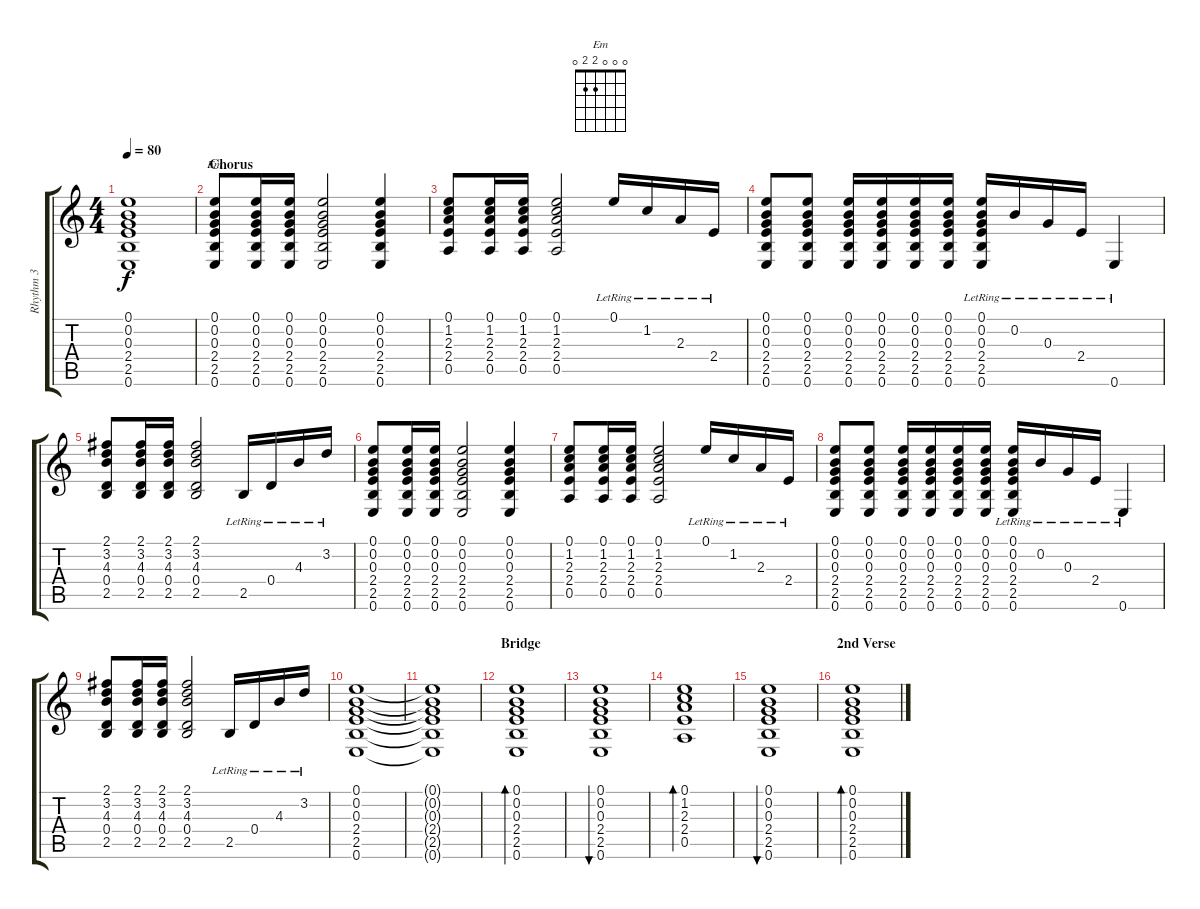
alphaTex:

\track ("Rhythm 3" "Rhythm 3") {instrument electricguitarclean}
\staff {score tabs}
\tuning (E4 B3 G3 D3 A2 E2) {hide}
\chord ("Em" 0 0 0 2 2 0)
\ts (4 4)
\tempo 80
\clef g2
\ks c
(0.1{t} 0.2{t} 0.3{t} 2.4{t} 2.5{t} 0.6{t}).1{dy f} |
\section ("" "Chorus")
(0.1 0.2 0.3 2.4 2.5 0.6).8{ch "Em"} (0.1 0.2 0.3 2.4 2.5 0.6).16 (0.1 0.2 0.3 2.4 2.5 0.6).16 (0.1 0.2 0.3 2.4 2.5 0.6).2 (0.1 0.2 0.3 2.4 2.5 0.6).4 |
(0.1 1.2 2.3 2.4 0.5).8 (0.1 1.2 2.3 2.4 0.5).16 (0.1 1.2 2.3 2.4 0.5).16 (0.1 1.2 2.3 2.4 0.5).2 0.1{lr}.16 1.2{lr}.16 2.3{lr}.16 2.4{lr}.16 |
(0.1 0.2 0.3 2.4 2.5 0.6).8 (0.1 0.2 0.3 2.4 2.5 0.6).8 (0.1 0.2 0.3 2.4 2.5 0.6).16 (0.1 0.2 0.3 2.4 2.5 0.6).16 (0.1 0.2 0.3 2.4 2.5 0.6).16 (0.1 0.2 0.3 2.4 2.5 0.6).16 (0.1{lr} 0.2{lr} 0.3{lr} 2.4{lr} 2.5{lr} 0.6{lr}).16 0.2{lr}.16 0.3{lr}.16 2.4{lr}.16 0.6{lr}.4 |
(2.1 3.2 4.3 0.4 2.5).8 (2.1 3.2 4.3 0.4 2.5).16 (2.1 3.2 4.3 0.4 2.5).16 (2.1 3.2 4.3 0.4 2.5).2 2.5{lr}.16 0.4{lr}.16 4.3{lr}.16 3.2{lr}.16 |
(0.1 0.2 0.3 2.4 2.5 0.6).8 (0.1 0.2 0.3 2.4 2.5 0.6).16 (0.1 0.2 0.3 2.4 2.5 0.6).16 (0.1 0.2 0.3 2.4 2.5 0.6).2 (0.1 0.2 0.3 2.4 2.5 0.6).4 |
(0.1 1.2 2.3 2.4 0.5).8 (0.1 1.2 2.3 2.4 0.5).16 (0.1 1.2 2.3 2.4 0.5).16 (0.1 1.2 2.3 2.4 0.5).2 0.1{lr}.16 1.2{lr}.16 2.3{lr}.16 2.4{lr}.16 |
(0.1 0.2 0.3 2.4 2.5 0.6).8 (0.1 0.2 0.3 2.4 2.5 0.6).8 (0.1 0.2 0.3 2.4 2.5 0.6).16 (0.1 0.2 0.3 2.4 2.5 0.6).16 (0.1 0.2 0.3 2.4 2.5 0.6).16 (0.1 0.2 0.3 2.4 2.5 0.6).16 (0.1{lr} 0.2{lr} 0.3{lr} 2.4{lr} 2.5{lr} 0.6{lr}).16 0.2{lr}.16 0.3{lr}.16 2.4{lr}.16 0.6{lr}.4 |
(2.1 3.2 4.3 0.4 2.5).8 (2.1 3.2 4.3 0.4 2.5).16 (2.1 3.2 4.3 0.4 2.5).16 (2.1 3.2 4.3 0.4 2.5).2 2.5{lr}.16 0.4{lr}.16 4.3{lr}.16 3.2{lr}.16 |
(0.1 0.2 0.3 2.4 2.5 0.6).1 |
(0.1{t} 0.2{t} 0.3{t} 2.4{t} 2.5{t} 0.6{t}).1 |
\section ("" "Bridge")
(0.1 0.2 0.3 2.4 2.5 0.6).1{bd 480} |
(0.1 0.2 0.3 2.4 2.5 0.6).1{bu 480} |
(0.1 1.2 2.3 2.4 0.5).1{bd 480} |
(0.1 0.2 0.3 2.4 2.5 0.6).1{bu 480} |
\section ("" "2nd Verse")
(0.1 0.2 0.3 2.4 2.5 0.6).1{bd 480}
